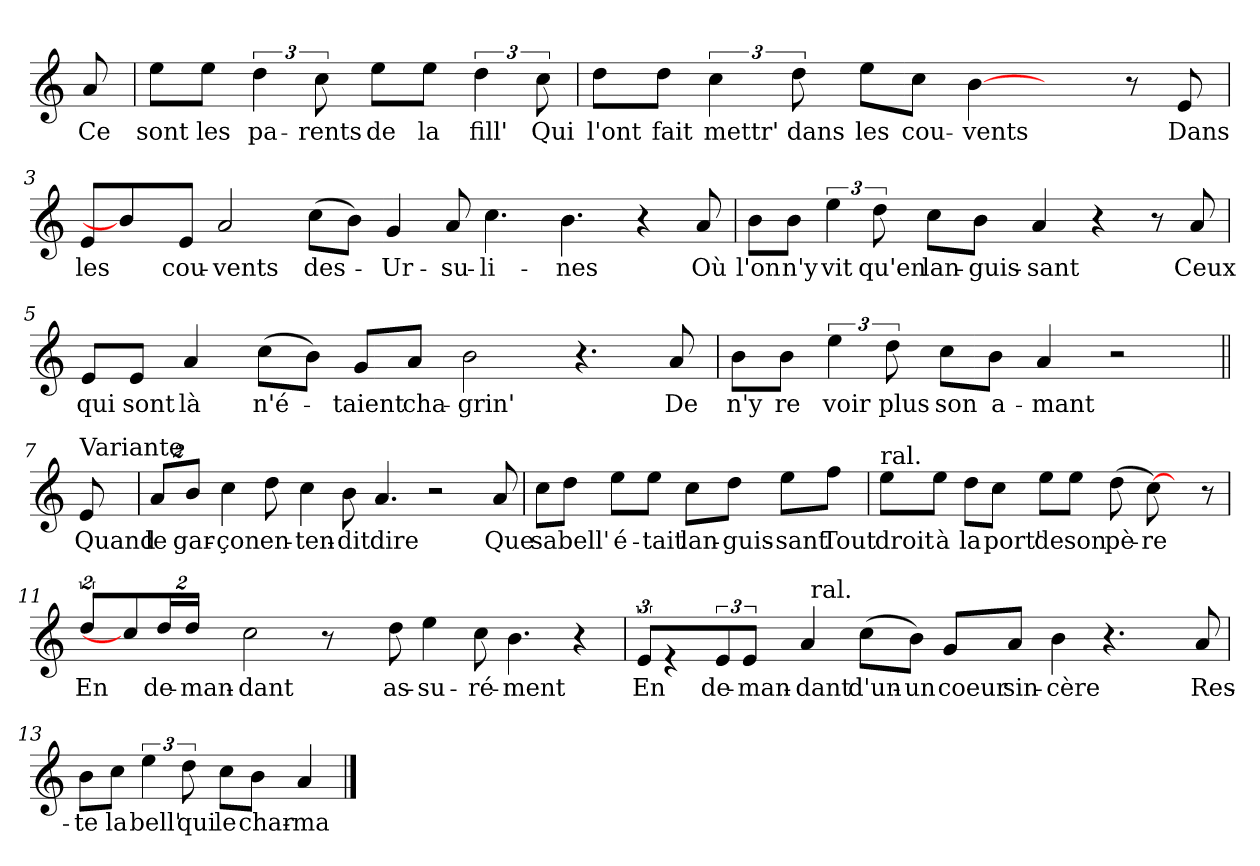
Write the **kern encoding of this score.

**kern	**text
*part1	*part1
*staff1	*staff1
*clefG2	*
*k[]	*
*C:	*
=	=
!	!LO:LY:b
8a/	Ce
=1	=1
!	!LO:LY:b
8ee\L	sont
!	!LO:LY:b
8ee\J	les
!	!LO:LY:b
6dd\	pa-
!	!LO:LY:b
12cc\	-rents
!	!LO:LY:b
8ee\L	de
!	!LO:LY:b
8ee\J	la
!	!LO:LY:b
6dd\	fill'
!	!LO:LY:b
12cc\	Qui
=2	=2
!	!LO:LY:b
8dd\L	l'ont
!	!LO:LY:b
8dd\J	fait
!	!LO:LY:b
6cc\	mettr'
!	!LO:LY:b
12dd\	dans
!	!LO:LY:b
8ee\L	les
!	!LO:LY:b
8cc\J	cou-
!	!LO:LY:b
[4b\	-vents
4ryy	.
8r	.
!	!LO:LY:b
8e/	Dans
!!LO:LB:g=z
=3	=3
!	!LO:LY:b
8e/L	les
4b\]	.
!	!LO:LY:b
8e/J	cou-
!	!LO:LY:b
2a/	-vents
!	!LO:LY:b
(>8cc\L	des-
8b\J)	.
!	!LO:LY:b
4g/	-Ur-
!	!LO:LY:b
8a/	-su-
!	!LO:LY:b
4.cc\	-li-
!	!LO:LY:b
4.b\	-nes
4r	.
!	!LO:LY:b
8a/	Où
=4	=4
!	!LO:LY:b
8b\L	l'on
!	!LO:LY:b
8b\J	n'y
!	!LO:LY:b
6ee\	vit
!	!LO:LY:b
12dd\	qu'en
!	!LO:LY:b
8cc\L	lan-
!	!LO:LY:b
8b\J	-guis-
!	!LO:LY:b
4a/	-sant
4r	.
8r	.
!	!LO:LY:b
8a/	Ceux
!!LO:LB:g=z
=5	=5
!	!LO:LY:b
8e/L	qui
!	!LO:LY:b
8e/J	sont
!	!LO:LY:b
4a/	là
!	!LO:LY:b
(>8cc\L	n'é-
8b\J)	.
!	!LO:LY:b
8g/L	-taient
!	!LO:LY:b
8a/J	cha-
!	!LO:LY:b
2b\	-grin'
4.r	.
!	!LO:LY:b
8a/	De
=6	=6
!	!LO:LY:b
8b\L	n'y
!	!LO:LY:b
8b\J	re
!	!LO:LY:b
6ee\	voir
!	!LO:LY:b
12dd\	plus
!	!LO:LY:b
8cc\L	son
!	!LO:LY:b
8b\J	a-
!	!LO:LY:b
4a/	-mant
2r	.
!!LO:LB:g=z
=7||	=7||
!LO:TX:a:t=Variante	!
!	!LO:LY:b
8e/	Quand
=8	=8
!	!LO:LY:b
16%3a/L	le
!	!LO:LY:b
16%3b/J	gar-
!	!LO:LY:b
4cc\	-çon
!	!LO:LY:b
8dd\	en-
!	!LO:LY:b
4cc\	-ten-
!	!LO:LY:b
8b\	-dit
!	!LO:LY:b
4.a/	dire
2r	.
!	!LO:LY:b
8a/	Que
=9	=9
!	!LO:LY:b
8cc\L	sa
!	!LO:LY:b
8dd\J	bell'
!	!LO:LY:b
8ee\L	é-
!	!LO:LY:b
8ee\J	-tait
!	!LO:LY:b
8cc\L	lan-
!	!LO:LY:b
8dd\J	-guis-
!	!LO:LY:b
8ee\L	-sant
!	!LO:LY:b
8ff\J	Tout
!!LO:LB:g=z
=10	=10
!LO:TX:a:t=ral.	!
!	!LO:LY:b
8ee\L	droit
!	!LO:LY:b
8ee\J	à
!	!LO:LY:b
8dd\L	la
!	!LO:LY:b
8cc\J	port'
!	!LO:LY:b
8ee\L	de
!	!LO:LY:b
8ee\J	son
!	!LO:LY:b
(>8dd\	pè-
!	!LO:LY:b
[8cc\)	-re
8ryy	.
8r	.
=11	=11
!	!LO:LY:b
16%3dd/L	En
8cc\]	.
!	!LO:LY:b
32%3dd/L	de-
!	!LO:LY:b
32%3dd/JJ	-man-
!	!LO:LY:b
2cc\	-dant
8r	.
8ryy	.
!	!LO:LY:b
8dd\	as-
!	!LO:LY:b
4ee\	-su-
!	!LO:LY:b
8cc\	-ré-
!	!LO:LY:b
4.b\	-ment
4r	.
!!LO:LB:g=z
=12	=12
!	!LO:LY:b
*^	*
12e/L	2ryy	En
4r	.	.
!	!	!LO:LY:b
12e/	.	de-
!	!	!LO:LY:b
12e/J	.	-man-
!	!	!LO:LY:b
4a/	64ryy	-dant
!	!LO:TX:a:t=ral.	!
.	1ryy	.
!	!	!LO:LY:b
(>8cc\L	.	d'un-
!	!	!LO:LY:b
8b\J)	.	-un
!	!	!LO:LY:b
8g/L	.	coeur
!	!	!LO:LY:b
8a/J	.	sin-
!	!	!LO:LY:b
4b\	.	-cère
4.r	.	.
.	4ryy	.
.	8...ryy	.
!	!	!LO:LY:b
8a/	.	Res-
=13	=13	=13
!	!	!LO:LY:b
*v	*v	*
8b\L	-te
!	!LO:LY:b
8cc\J	la
!	!LO:LY:b
6ee\	bell'
!	!LO:LY:b
12dd\	qui
!	!LO:LY:b
8cc\L	le
!	!LO:LY:b
8b\J	char-
!	!LO:LY:b
4a/	-ma
==	==
*-	*-
